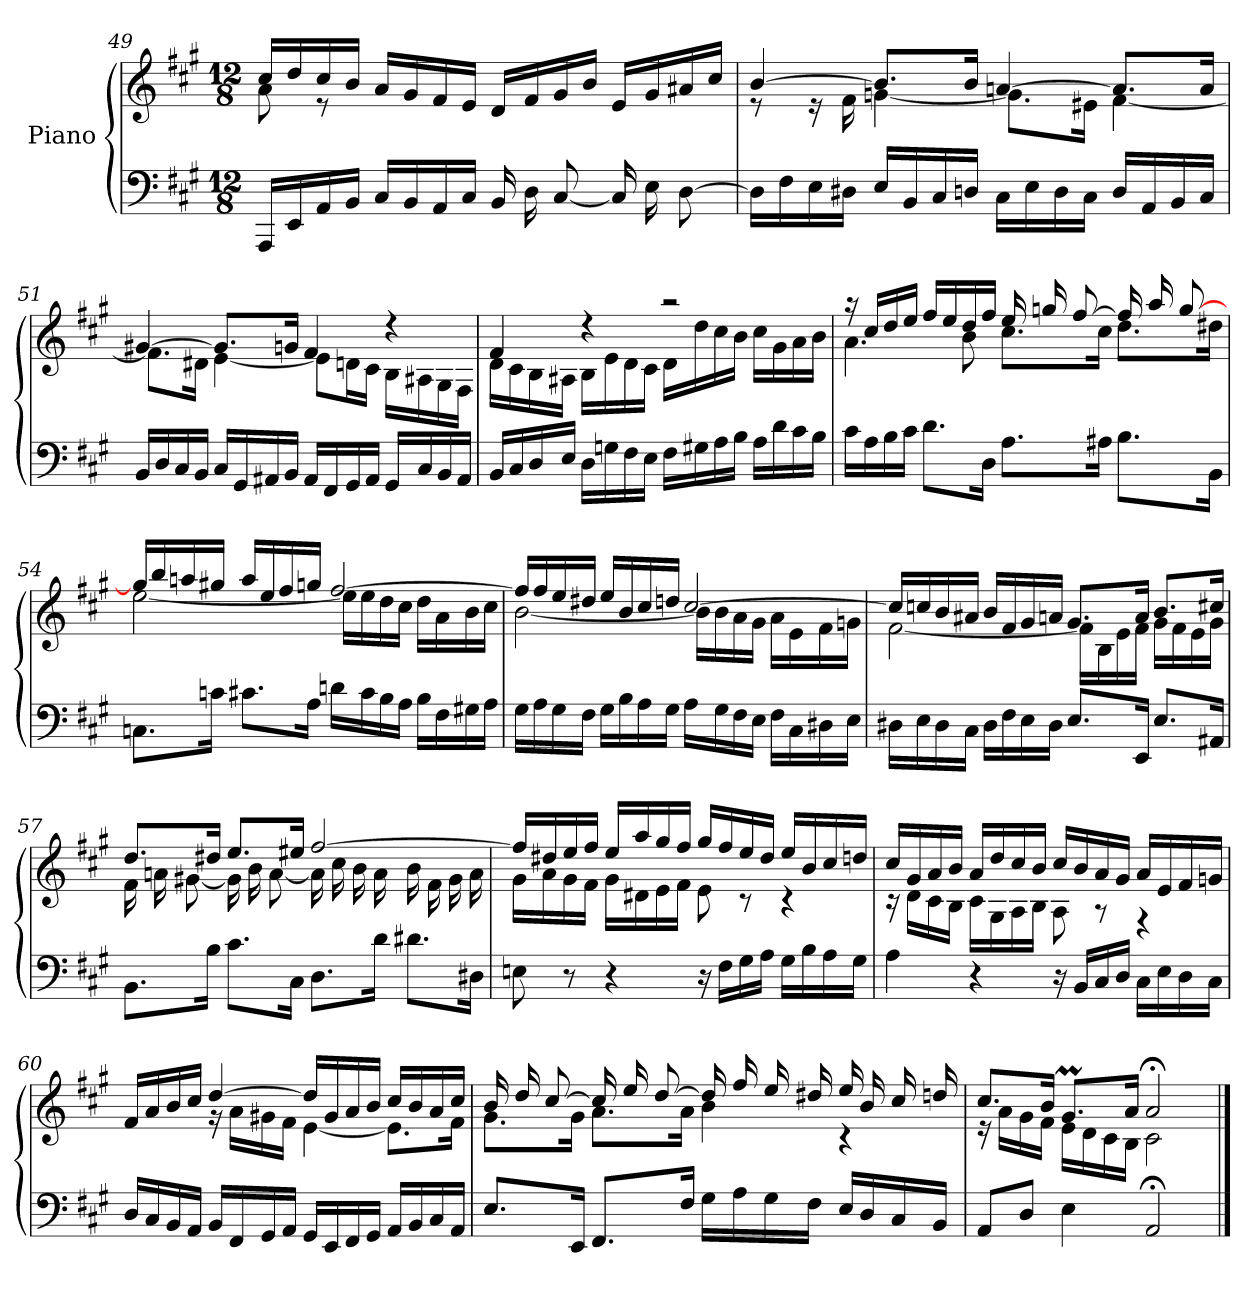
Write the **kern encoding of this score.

**kern	**kern
*part1	*part1
*staff2	*staff1
*I"Piano	*
!!LO:LB:g=z
*clefF4	*clefG2
*k[f#c#g#]	*k[f#c#g#]
*A:	*A:
*M12/8	*M12/8
=49	=49
*	*^
16AAALL	16cc#LL	8a\
16EE	16dd	.
16AA	16cc#	8r
16BBJJ	16bJJ	.
16C#LL	16a/LL	4ryy
16BB	16g#/	.
16AA	16f#/	.
16C#JJ	16e/JJ	.
16BBLL	16dLL	2ryy
16D	16f#	.
[8C#J	16g#	.
.	16bJJ	.
16C#LL]	16e/LL	.
16E	16g#/	.
[8DJ	16a#X/	.
.	16cc#/JJ	.
=50	=50	=50
16DLL]	[4b/	8r
16F#	.	.
16E	.	16r
16D#XJJ	.	16f#\
16ELL	8.bL]	[4gn\
16BB	.	.
16C#	.	.
16DnJJ	16bJ	.
16C#LL	[4an/	8.g\L]
16E	.	.
16D	.	.
16C#JJ	.	16e#X\J
16DLL	8.a/L]	[4f#\
16AA	.	.
16BB	.	.
16C#JJ	16a/J	.
!!LO:LB:g=z	!!
=51	=51	=51
16BBLL	[4g#X/	8.f#\L]
16D	.	.
16C#	.	.
16BBJJ	.	16d#X\J
16C#LL	8.g#L]	[4e\
16GG#	.	.
16AA#X	.	.
16BBJJ	16gnJ	.
16AA#LL	4f#/	8eL]
16FF#	.	.
16GG#	.	16dnL
16AA#JJ	.	16c#JJ
16GG#LL	4r	16BLL
16C#	.	16A#X
16BB	.	16G#
16AA#JJ	.	16F#JJ
=52	=52	=52
16BBLL	4f#/	16dLL
16C#	.	16c#
16D	.	16B
16EJJ	.	16A#XJJ
16DLL	4r	16BLL
16Gn	.	16e
16F#	.	16d
16EJJ	.	16c#JJ
16F#LL	2r	16dLL
16G#X	.	16dd
16A	.	16cc#
16BJJ	.	16bJJ
16ALL	.	16cc#\LL
16d	.	16g#\
16c#	.	16a\
16BJJ	.	16b\JJ
=53	=53	=53
16c#LL	16r	4.a\
16A	16cc#LL	.
16B	16dd	.
16c#JJ	16eeJJ	.
8.dL	16ff#LL	.
.	16ee	.
.	16dd	8b\
16DJ	16ff#JJ	.
8.AL	16ee/LL	8.cc#\L
.	16ggn/	.
.	[8ff#/J	.
16A#XJ	.	16cc#\J
8.BL	16ff#/LL]	8.ddL
.	16aa/	.
.	[8gg/J	.
16BBJ	.	16dd#XJ
!!LO:LB:g=z	!!
=54	=54	=54
8.CnL	16gg#/LL]	[2ee\
.	16bb/	.
.	16aan/	.
16cnJ	16gg#X/JJ	.
8.c#XL	16aaLL	.
.	16ee	.
.	16ff#	.
16AJ	16ggnJJ	.
16dnLL	[2ff#/	16eeLL]
16c#	.	16ee
16B	.	16dd
16AJJ	.	16cc#JJ
16BLL	.	16dd\LL
16F#	.	16a\
16G#X	.	16b\
16AJJ	.	16cc#\JJ
=55	=55	=55
16G#LL	16ff#LL]	[2b\
16A	16ff#	.
16G#	16ee	.
16F#JJ	16dd#XJJ	.
16G#LL	16ee/LL	.
16B	16b/	.
16A	16cc#/	.
16G#JJ	16ddn/JJ	.
16ALL	[2cc#/	16b\LL]
16G#	.	16b\
16F#	.	16a\
16EJJ	.	16g#\JJ
16F#LL	.	16a\LL
16C#	.	16e\
16D#X	.	16f#\
16EJJ	.	16gn\JJ
!!LO:LB:g=z	!!
=56	=56	=56
16D#XLL	16cc#LL]	[2f#\
16E	16ccn	.
16D#	16b	.
16C#JJ	16a#XJJ	.
16D#LL	16bLL	.
16F#	16f#	.
16E	16g#	.
16D#JJ	16anJJ	.
8.EL	8.g#L	16f#LL]
.	.	16B
.	.	16e
16EEJ	16aJ	16f#JJ
8.EL	8.bL	16g#\LL
.	.	16f#\
.	.	16e\
16AA#XJ	16cc#XJ	16g#\JJ
=57	=57	=57
8.BBL	8.ddL	16f#\LL
.	.	16an\
.	.	[8g#X\J
16BJ	16dd#XJ	.
8.c#L	8.ee/L	16g#LL]
.	.	16b
.	.	[8aJ
16C#J	16ee#X/J	.
8.DL	[2ff#/	16a\LL]
.	.	16cc#\
.	.	16b\
16dJ	.	16a\JJ
8.d#XL	.	16b\LL
.	.	16f#\
.	.	16g#\
16D#XJ	.	16a\JJ
!!LO:LB:g=z	!!
=58	=58	=58
8En	16ff#LL]	16g#LL
.	16dd#X	16a
8r	16ee	16g#
.	16ff#JJ	16f#JJ
4r	16eeLL	16g#\LL
.	16aa	16d#X\
.	16gg#	16e\
.	16ff#JJ	16f#\JJ
16r	16gg#/LL	8e\
16F#LL	16ff#/	.
16G#	16ee/	8r
16AJJ	16dd#/JJ	.
16G#LL	16ee/LL	4r
16B	16b/	.
16A	16cc#/	.
16G#JJ	16ddn/JJ	.
=59	=59	=59
4A	16cc#/LL	16r
.	16g#/	16d\LL
.	16a/	16c#\
.	16b/JJ	16B\JJ
4r	16aLL	16c#LL
.	16dd	16G#
.	16cc#	16A
.	16bJJ	16BJJ
16r	16cc#/LL	8A\
16BBLL	16b/	.
16C#	16a/	8r
16DJJ	16g#/JJ	.
16C#LL	16aLL	4r
16E	16e	.
16D	16f#	.
16C#JJ	16gnJJ	.
!!LO:LB:g=z	!!
=60	=60	=60
16DLL	16f#LL	4ryy
16C#	16a	.
16BB	16b	.
16AAJJ	16cc#JJ	.
16BBLL	[4dd/	16r
16FF#	.	16a\LL
16GG#	.	16g#X\
16AAJJ	.	16f#\JJ
16GG#LL	16dd/LL]	[4e\
16EE	16g#/	.
16FF#	16a/	.
16GG#JJ	16b/JJ	.
16AALL	16cc#/LL	8.e\L]
16BB	16b/	.
16C#	16a/	.
16AAJJ	16cc#/JJ	16f#\J
=61	=61	=61
8.EL	16bLL	8.g#\L
.	16dd	.
.	[8cc#J	.
16EEJ	.	16g#\J
8.FF#L	16cc#/LL]	8.a\L
.	16ee/	.
.	[8dd/J	.
16F#J	.	16a\J
16G#LL	16ddLL]	4b\
16A	16ff#	.
16G#	16ee	.
16F#JJ	16dd#XJJ	.
16ELL	16eeLL	4r
16D	16b	.
16C#	16cc#	.
16BBJJ	16ddnJJ	.
=62	=62	=62
8AAL	8.cc#/L	16r
.	.	16a\LL
8DJ	.	16g#\
.	16b/J	16f#\JJ
4E	8.g#mL	16eLL
.	.	16d
.	.	16c#
.	16aJ	16BJJ
2AA;	2a;</	2c#\
*	*v	*v
==	==
*-	*-
